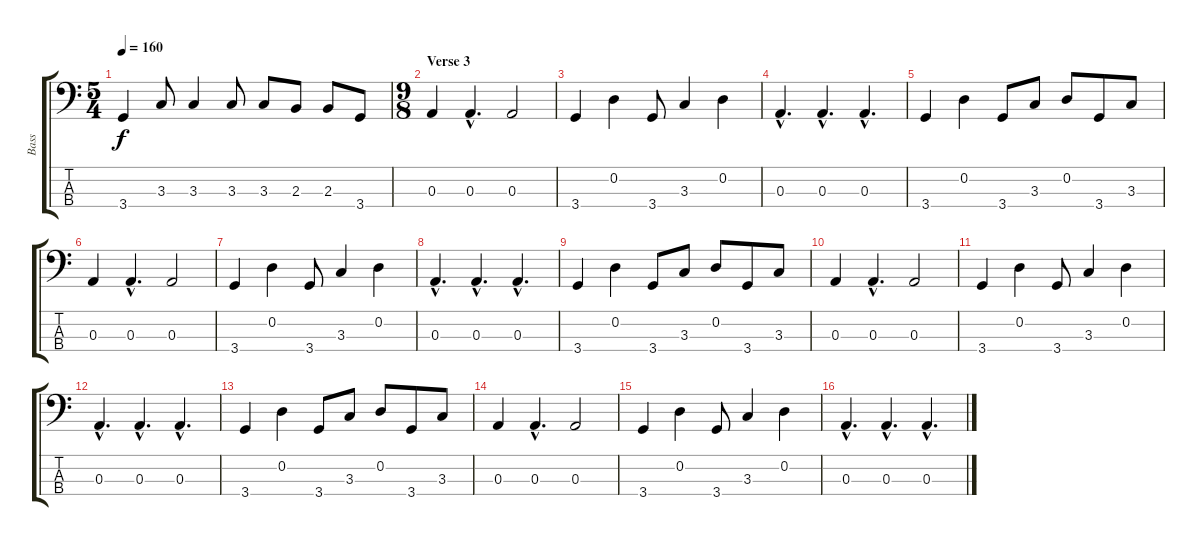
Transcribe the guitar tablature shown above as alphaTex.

\track ("Bass" "Bass") {instrument electricbassfinger}
\staff {score tabs}
\tuning (G2 D2 A1 E1) {hide}
\ts (5 4)
\tempo 160
\clef f4
\ks c
3.4.4{dy f} 3.3.8 3.3.4 3.3.8 3.3.8 2.3.8 2.3.8 3.4.8 |
\ts (9 8)
\section ("" "Verse 3")
0.3.4 0.3{hac}.4{d} 0.3.2 |
3.4.4 0.2.4 3.4.8 3.3.4 0.2.4 |
0.3{hac}.4{d} 0.3{hac}.4{d} 0.3{hac}.4{d} |
3.4.4 0.2.4 3.4.8 3.3.8 0.2.8 3.4.8 3.3.8 |
0.3.4 0.3{hac}.4{d} 0.3.2 |
3.4.4 0.2.4 3.4.8 3.3.4 0.2.4 |
0.3{hac}.4{d} 0.3{hac}.4{d} 0.3{hac}.4{d} |
3.4.4 0.2.4 3.4.8 3.3.8 0.2.8 3.4.8 3.3.8 |
0.3.4 0.3{hac}.4{d} 0.3.2 |
3.4.4 0.2.4 3.4.8 3.3.4 0.2.4 |
0.3{hac}.4{d} 0.3{hac}.4{d} 0.3{hac}.4{d} |
3.4.4 0.2.4 3.4.8 3.3.8 0.2.8 3.4.8 3.3.8 |
0.3.4 0.3{hac}.4{d} 0.3.2 |
3.4.4 0.2.4 3.4.8 3.3.4 0.2.4 |
0.3{hac}.4{d} 0.3{hac}.4{d} 0.3{hac}.4{d}
